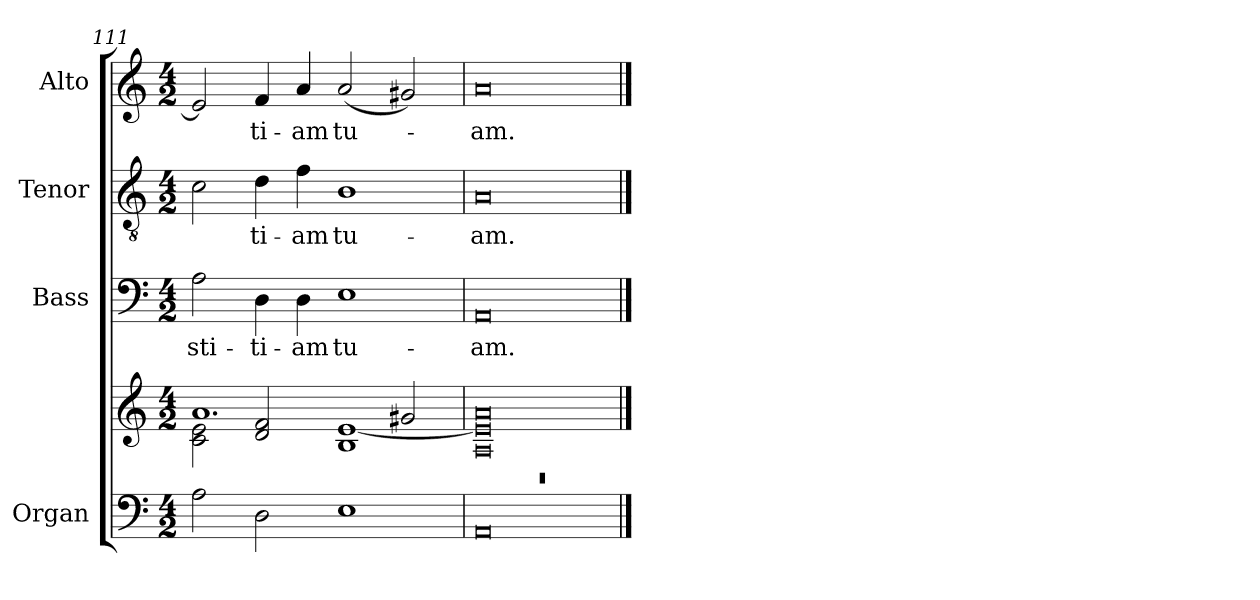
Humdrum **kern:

**kern	**kern	**kern	**text	**kern	**text	**kern	**text
*part4	*part4	*part3	*part3	*part2	*part2	*part1	*part1
*staff5	*staff4	*staff3	*staff3	*staff2	*staff2	*staff1	*staff1
*I"Organ	*	*I"Bass	*	*I"Tenor	*	*I"Alto	*
*I'Org.	*	*I'B.	*	*I'T.	*	*I'A.	*
*clefF4	*clefG2	*clefF4	*	*clefGv2	*	*clefG2	*
*	*	*	*	*ITrd7c12	*	*	*
*k[]	*k[]	*k[]	*	*k[]	*	*k[]	*
*C:	*C:	*C:	*	*C:	*	*C:	*
*M4/2	*M4/2	*M4/2	*	*M4/2	*	*M4/2	*
=111	=111	=111	=111	=111	=111	=111	=111
*	*^	*	*	*	*	*	*
!	!	!	!	!LO:LY:b:color=#000000	!	!	!	!
2Ai\	1.ai	2ci\ 2ei	2Ai\	-sti-	2Ci\	.	2ei/]	.
!	!	!	!	!LO:LY:b:color=#000000	!	!	!	!
!	!	!	!	!	!	!LO:LY:b:color=#000000	!	!
!	!	!	!	!	!	!	!	!LO:LY:b:color=#000000
2Di\	.	2di/ 2fi	4Di\	-ti-	4Di\	-ti-	4fi/	-ti-
!	!	!	!	!LO:LY:b:color=#000000	!	!	!	!
!	!	!	!	!	!	!LO:LY:b:color=#000000	!	!
!	!	!	!	!	!	!	!	!LO:LY:b:color=#000000
.	.	.	4Di\	-am	4Fi\	-am	4ai/	-am
!	!	!	!	!LO:LY:b:color=#000000	!	!	!	!
!	!	!	!	!	!	!LO:LY:b:color=#000000	!	!
!	!	!	!	!	!	!	!	!LO:LY:b:color=#000000
1Ei	.	1Bi [1ei	1Ei	tu-	1BBi	tu-	(2ai/	tu-
.	2g#Xi/	.	.	.	.	.	2g#Xi/)	.
=112	=112	=112	=112	=112	=112	=112	=112	=112
!	!	!	!	!LO:LY:b:color=#000000	!	!	!	!
!	!	!	!	!	!	!LO:LY:b:color=#000000	!	!
!	!	!	!	!	!	!	!	!LO:LY:b:color=#000000
0AAi	0Ai 0ei] 0ai	0r	0AAi	-am.	0AAi	-am.	0ai	-am.
*	*v	*v	*	*	*	*	*	*
==	==	==	==	==	==	==	==
*-	*-	*-	*-	*-	*-	*-	*-
